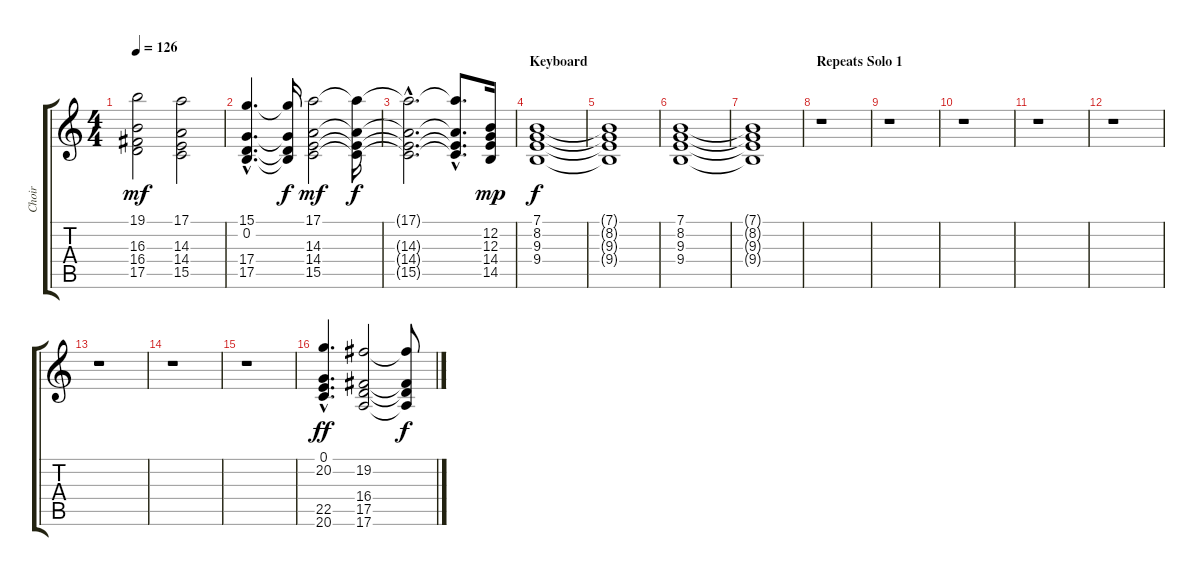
\track ("Choir" "Choir") {instrument choiraahs}
\staff {score tabs}
\tuning (E4 B3 G3 D3 A2 E2) {hide}
\ts (4 4)
\tempo 126
\clef g2
\ks c
(19.1 16.3 16.4 17.5).2{dy mf} (17.1 14.3 14.4 15.5).2 |
(15.1{hac} 0.2{hac} 17.4{hac} 17.5{hac}).4{d} (15.1{t} 0.2{t} 17.4{t} 17.5{t}).16{dy f} (17.1 14.3 14.4 15.5).2{dy mf} (17.1{t} 14.3{t} 14.4{t} 15.5{t}).16{dy f} |
(17.1{hac t} 14.3{hac t} 14.4{hac t} 15.5{hac t}).2{d} (17.1{hac t} 14.3{hac t} 14.4{hac t} 15.5{hac t}).8{d} (12.2 12.3 14.4 14.5).16{dy mp} |
\section ("" "Keyboard")
(7.1 8.2 9.3 9.4).1{dy f} |
(7.1{t} 8.2{t} 9.3{t} 9.4{t}).1 |
(7.1 8.2 9.3 9.4).1 |
(7.1{t} 8.2{t} 9.3{t} 9.4{t}).1 |
\section ("" "Repeats Solo 1")
r.1 |
r.1 |
r.1 |
r.1 |
r.1 |
r.1 |
r.1 |
r.1 |
(0.1{hac} 20.2{hac} 22.5{hac} 20.6{hac}).4{d dy ff} (19.2 16.4 17.5 17.6).2 (19.2{t} 16.4{t} 17.5{t} 17.6{t}).8{dy f}
